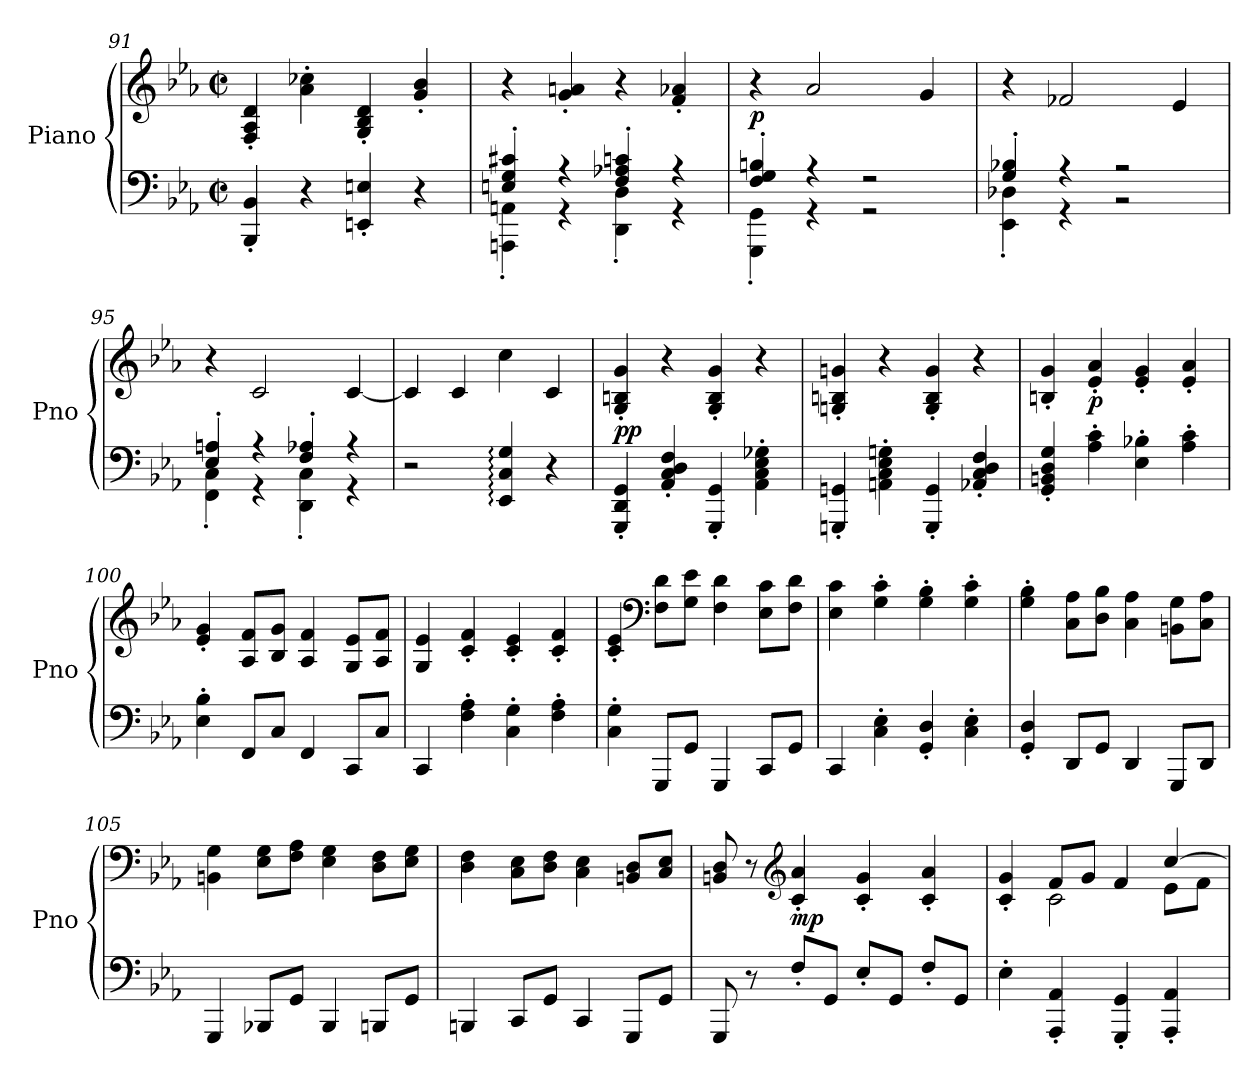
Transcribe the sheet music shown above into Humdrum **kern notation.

**kern	**kern	**dynam
*part1	*part1	*part1
*staff2	*staff1	*staff1/2
*I"Piano	*	*
*I'Pno	*	*
!!LO:LB:g=z
*clefF4	*clefG2	*
*k[b-e-a-]	*k[b-e-a-]	*
*M4/4	*M4/4	*
*met(c|)	*met(c|)	*
=91	=91	=91
4BBB-/' 4BB-/'	4F/' 4A-/' 4d/'	.
4r	4a-\' 4cc-X\'	.
4EEn/' 4En/'	4G/' 4B-/' 4d/'	.
4r	4g/' 4b-/'	.
=92	=92	=92
*^	*	*
4En/' 4G/' 4c#X/'	4AAAn\' 4AAn\'	4r	.
4r	4r	4g/' 4an/'	.
4F/' 4A-X/' 4cn/'	4DD\' 4D\'	4r	.
4r	4r	4f/' 4a-X/'	.
=93	=93	=93	=93
!	!	!	!LO:DY:a=2
4F/' 4G/' 4Bn/'	4GGG\' 4GG\'	4r	p
4r	4r	2a-/	.
2r	2r	.	.
.	.	4g/	.
=94	=94	=94	=94
4G/' 4B-X/'	4EE-\' 4D-X\'	4r	.
4r	4r	2f-X/	.
2r	2r	.	.
.	.	4e-/	.
=95	=95	=95	=95
4E-/' 4An/'	4FF\' 4C\'	4r	.
4r	4r	2c/	.
4F/' 4A-X/'	4DD\' 4C\'	.	.
4r	4r	[4c/	.
*v	*v	*	*
=96	=96	=96
2r	4c/]	.
.	4c/	.
4EE-/: 4C/: 4G/:	4cc\	.
4r	4c/	.
!!LO:LB:g=z
=97	=97	=97
!	!	!LO:DY:a=2
4GGG/' 4DD/' 4GG/'	4G/' 4Bn/' 4g/'	pp
4AA-/' 4C/' 4D/' 4F/'	4r	.
4GGG/' 4GG/'	4G/' 4B/' 4g/'	.
4AA-\' 4C\' 4E-\' 4G-X\'	4r	.
=98	=98	=98
4GGGn/' 4GGn/'	4Gn/' 4Bn/' 4gn/'	.
4AAn\' 4C\' 4E-\' 4Gn\'	4r	.
4GGG/' 4GG/'	4G/' 4B/' 4g/'	.
4AA-X/' 4C/' 4D/' 4F/'	4r	.
=99	=99	=99
4GG/' 4BBn/' 4D/' 4G/'	4Bn/' 4g/'	.
!	!	!LO:DY:b
4A-\' 4c\'	4e-/' 4a-/'	p
4E-\' 4B-X\'	4e-/' 4g/'	.
4A-\' 4c\'	4e-/' 4a-/'	.
=100	=100	=100
4E-\' 4B-\'	4e-/' 4g/'	.
8FF/L	8A-/ 8f/L	.
8C/J	8B-/ 8g/J	.
4FF/	4A-/ 4f/	.
8CC/L	8G/ 8e-/L	.
8C/J	8A-/ 8f/J	.
=101	=101	=101
4CC/	4G/ 4e-/	.
4F\' 4A-\'	4c/' 4f/'	.
4C\' 4G\'	4c/' 4e-/'	.
4F\' 4A-\'	4c/' 4f/'	.
=102	=102	=102
4C\' 4G\'	4c/' 4e-/'	.
*	*clefF4	*
8GGG/L	8F\ 8d\L	.
8GG/J	8G\ 8e-\J	.
4GGG/	4F\ 4d\	.
8CC/L	8E-\ 8c\L	.
8GG/J	8F\ 8d\J	.
!!LO:LB:g=z
=103	=103	=103
4CC/	4E-\ 4c\	.
4C\' 4E-\'	4G\' 4c\'	.
4GG/' 4D/'	4G\' 4B-\'	.
4C\' 4E-\'	4G\' 4c\'	.
=104	=104	=104
4GG/' 4D/'	4G\' 4B-\'	.
8DD/L	8C\ 8A-\L	.
8GG/J	8D\ 8B-\J	.
4DD/	4C\ 4A-\	.
8GGG/L	8BBn\ 8G\L	.
8DD/J	8C\ 8A-\J	.
=105	=105	=105
4GGG/	4BBn\ 4G\	.
8BBB-X/L	8E-\ 8G\L	.
8GG/J	8F\ 8A-\J	.
4BBB-/	4E-\ 4G\	.
8BBBn/L	8D\ 8F\L	.
8GG/J	8E-\ 8G\J	.
=106	=106	=106
4BBBn/	4D\ 4F\	.
8CC/L	8C\ 8E-\L	.
8GG/J	8D\ 8F\J	.
4CC/	4C\ 4E-\	.
8GGG/L	8BBn/ 8D/L	.
8GG/J	8C/ 8E-/J	.
=107	=107	=107
8GGG/	8BBn/ 8D/	.
8r	8r	.
*	*clefG2	*
!	!	!LO:DY:a=2
8F'/L	4c/' 4a-/'	mp
8GG/J	.	.
8E-'/L	4c/' 4g/'	.
8GG/J	.	.
8F'/L	4c/' 4a-/'	.
8GG/J	.	.
=108	=108	=108
*	*^	*
4E-'\	4c/' 4g/'	4rAyy	.
4AAA-/' 4AA-/'	8f/L	2c\	.
.	8g/J	.	.
4GGG/' 4GG/'	4f/	.	.
4AAA-/' 4AA-/'	[4cc/	8e-\L	.
.	.	8f\J	.
*	*v	*v	*
=	=	=
*-	*-	*-
